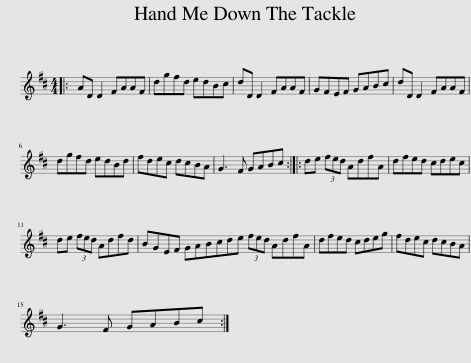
X:1
L:1/8
M:4/4
I:linebreak $
K:D
V:1 treble
V:1
|: AD D2 FAAF | dgfd edBc | dD D2 FAAF | GFEF GABc | dD D2 FAAF |$ %5
 dgfd edBd | fdec dcBA | G3 F GABc :: de (3fed AdfA | dfed cdec |$ %10
 de (3fed Adfd | BGEF GABcde (3fed AdfA | dfed cdeg | fdec dcBA |$ G3 F GABc :| %15
